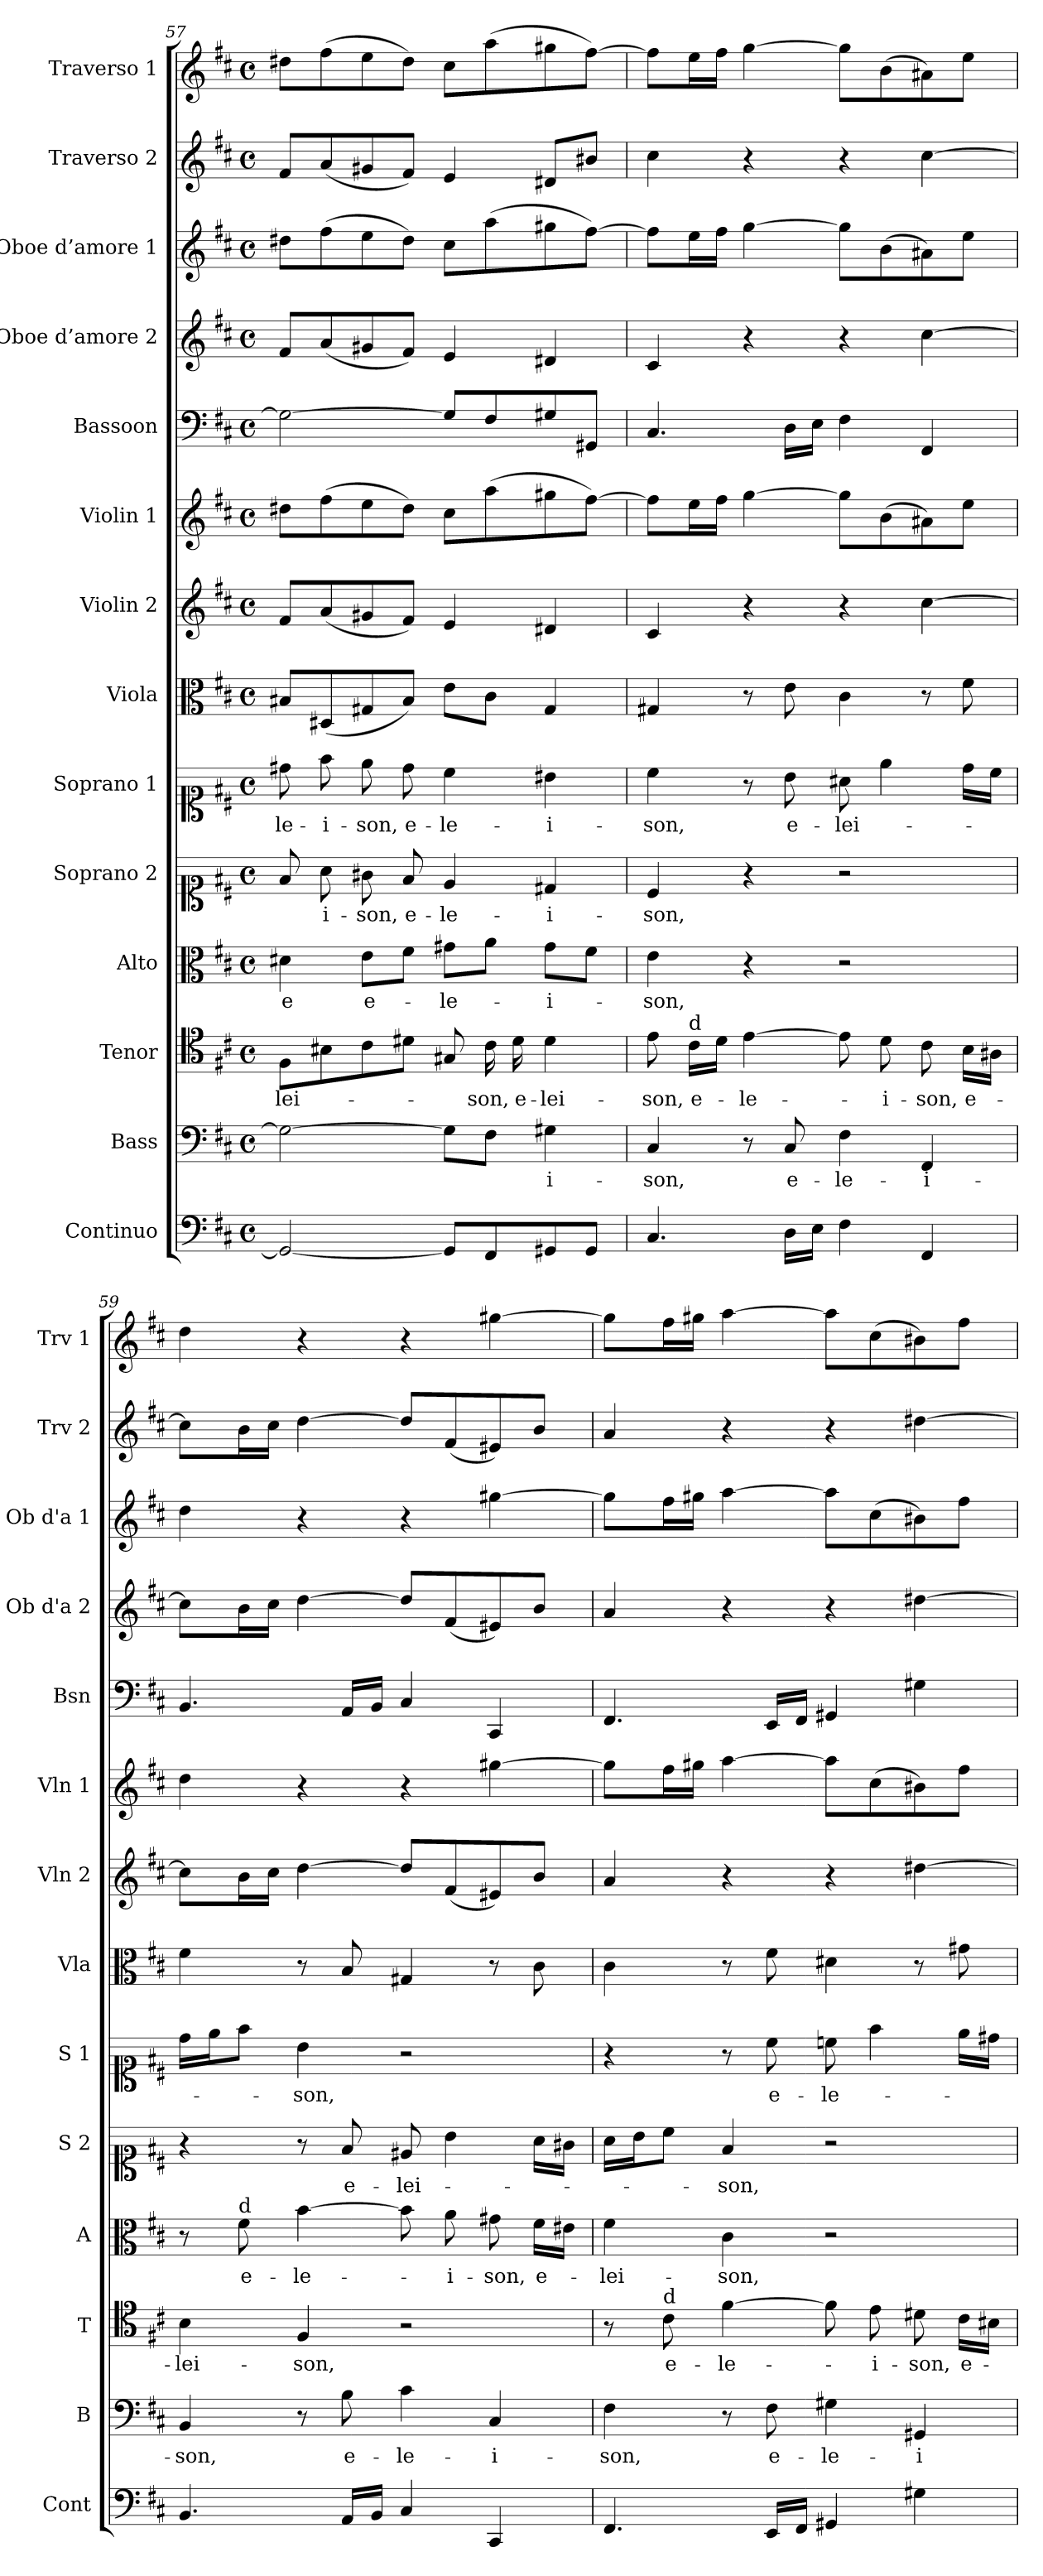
**kern	**kern	**text	**kern	**text	**kern	**text	**kern	**text	**kern	**text	**kern	**kern	**kern	**kern	**kern	**kern	**kern	**kern
*part14	*part13	*part13	*part12	*part12	*part11	*part11	*part10	*part10	*part9	*part9	*part8	*part7	*part6	*part5	*part4	*part3	*part2	*part1
*staff14	*staff13	*staff13	*staff12	*staff12	*staff11	*staff11	*staff10	*staff10	*staff9	*staff9	*staff8	*staff7	*staff6	*staff5	*staff4	*staff3	*staff2	*staff1
*I"Continuo	*I"Bass	*	*I"Tenor	*	*I"Alto	*	*I"Soprano 2	*	*I"Soprano 1	*	*I"Viola	*I"Violin 2	*I"Violin 1	*I"Bassoon	*I"Oboe d’amore 2	*I"Oboe d’amore 1	*I"Traverso 2	*I"Traverso 1
*I'Cont	*I'B	*	*I'T	*	*I'A	*	*I'S 2	*	*I'S 1	*	*I'Vla	*I'Vln 2	*I'Vln 1	*I'Bsn	*I'Ob d'a 2	*I'Ob d'a 1	*I'Trv 2	*I'Trv 1
*clefF4	*clefF4	*	*clefC4	*	*clefC3	*	*clefC1	*	*clefC1	*	*clefC3	*clefG2	*clefG2	*clefF4	*clefG2	*clefG2	*clefG2	*clefG2
*k[f#c#]	*k[f#c#]	*	*k[f#c#]	*	*k[f#c#]	*	*k[f#c#]	*	*k[f#c#]	*	*k[f#c#]	*k[f#c#]	*k[f#c#]	*k[f#c#]	*k[f#c#]	*k[f#c#]	*k[f#c#]	*k[f#c#]
*M4/4	*M4/4	*	*M4/4	*	*M4/4	*	*M4/4	*	*M4/4	*	*M4/4	*M4/4	*M4/4	*M4/4	*M4/4	*M4/4	*M4/4	*M4/4
*met(c)	*met(c)	*	*met(c)	*	*met(c)	*	*met(c)	*	*met(c)	*	*met(c)	*met(c)	*met(c)	*met(c)	*met(c)	*met(c)	*met(c)	*met(c)
=57	=57	=57	=57	=57	=57	=57	=57	=57	=57	=57	=57	=57	=57	=57	=57	=57	=57	=57
!	!	!	!	!LO:LY:b	!	!LO:LY:b	!	!	!	!LO:LY:b	!	!	!	!	!	!	!	!
2GG#/_	2G#\_	.	8F#\L	-lei-	4d#X\	-e	8f#/	.	8dd#X\	-le-	8B#X/L	8f#/L	8dd#X\L	2G#\_	8f#/L	8dd#X\L	8f#/L	8dd#X\L
!	!	!	!	!	!	!	!	!LO:LY:b	!	!LO:LY:b	!	!	!	!	!	!	!	!
.	.	.	8B#X\	.	.	.	8a\	-i-	8ff#\	-i-	(8D#X/	(8a/	(8ff#\	.	(8a/	(8ff#\	(8a/	(8ff#\
!	!	!	!	!	!	!LO:LY:b	!	!LO:LY:b	!	!LO:LY:b	!	!	!	!	!	!	!	!
.	.	.	8c#\	.	8e\L	e-	8g#X\	-son,	8ee\	-son,	8G#X/	8g#X/	8ee\	.	8g#X/	8ee\	8g#X/	8ee\
!	!	!	!	!	!	!	!	!LO:LY:b	!	!LO:LY:b	!	!	!	!	!	!	!	!
.	.	.	8d#X\J	.	8f#\J	.	8f#/	e-	8dd#\	e-	8B#/J)	8f#/J)	8dd#\J)	.	8f#/J)	8dd#\J)	8f#/J)	8dd#\J)
!	!	!	!	!	!	!LO:LY:b	!	!LO:LY:b	!	!LO:LY:b	!	!	!	!	!	!	!	!
8GG#/L]	8G#\L]	.	8G#X/	.	8g#X\L	-le-	4e/	-le-	4cc#\	-le-	8e\L	4e/	8cc#\L	8G#/L]	4e/	8cc#\L	4e/	8cc#\L
!	!	!	!	!LO:LY:b	!	!	!	!	!	!	!	!	!	!	!	!	!	!
8FF#/	8F#\J	.	16c#\	-son,	8a\J	.	.	.	.	.	8c#\J	.	(8aa\	8F#/	.	(8aa\	.	(8aa\
!	!	!	!	!LO:LY:b	!	!	!	!	!	!	!	!	!	!	!	!	!	!
.	.	.	16d#\	e-	.	.	.	.	.	.	.	.	.	.	.	.	.	.
!	!	!LO:LY:b	!	!LO:LY:b	!	!LO:LY:b	!	!LO:LY:b	!	!LO:LY:b	!	!	!	!	!	!	!	!
8GG#X/	4G#X\	-i-	4d#\	-lei-	8g#\L	-i-	4d#X/	-i-	4b#X\	-i-	4G#/	4d#X/	8gg#X\	8G#X/	4d#X/	8gg#X\	8d#X/L	8gg#X\
8GG#/J	.	.	.	.	8f#\J	.	.	.	.	.	.	.	[8ff#\J)	8GG#X/J	.	[8ff#\J)	8b#X/J	[8ff#\J)
!!LO:PB:g=z
=58	=58	=58	=58	=58	=58	=58	=58	=58	=58	=58	=58	=58	=58	=58	=58	=58	=58	=58
!	!	!LO:LY:b	!	!LO:LY:b	!	!LO:LY:b	!	!LO:LY:b	!	!LO:LY:b	!	!	!	!	!	!	!	!
4.C#/	4C#/	-son,	8e\	-son,	4e\	-son,	4c#/	-son,	4cc#\	-son,	4G#X/	4c#/	8ff#\L]	4.C#/	4c#/	8ff#\L]	4cc#\	8ff#\L]
!	!	!	!LO:TX:a:t=d	!	!	!	!	!	!	!	!	!	!	!	!	!	!	!
!	!	!	!	!LO:LY:b	!	!	!	!	!	!	!	!	!	!	!	!	!	!
.	.	.	16c#\LL	e-	.	.	.	.	.	.	.	.	16ee\L	.	.	16ee\L	.	16ee\L
.	.	.	16d\JJ	.	.	.	.	.	.	.	.	.	16ff#\JJ	.	.	16ff#\JJ	.	16ff#\JJ
!	!	!	!	!LO:LY:b	!	!	!	!	!	!	!	!	!	!	!	!	!	!
.	8r	.	[4e\	-le-	4r	.	4r	.	8r	.	8r	4r	[4gg\	.	4r	[4gg\	4r	[4gg\
!	!	!LO:LY:b	!	!	!	!	!	!	!	!LO:LY:b	!	!	!	!	!	!	!	!
16D\LL	8C#/	e-	.	.	.	.	.	.	8b\	e-	8e\	.	.	16D\LL	.	.	.	.
16E\JJ	.	.	.	.	.	.	.	.	.	.	.	.	.	16E\JJ	.	.	.	.
!	!	!LO:LY:b	!	!	!	!	!	!	!	!LO:LY:b	!	!	!	!	!	!	!	!
4F#\	4F#\	-le-	8e\]	.	2r	.	2r	.	8a#X\	-lei-	4c#\	4r	8gg\L]	4F#\	4r	8gg\L]	4r	8gg\L]
!	!	!	!	!LO:LY:b	!	!	!	!	!	!	!	!	!	!	!	!	!	!
.	.	.	8d\	-i-	.	.	.	.	4ee\	.	.	.	(8b\	.	.	(8b\	.	(8b\
!	!	!LO:LY:b	!	!LO:LY:b	!	!	!	!	!	!	!	!	!	!	!	!	!	!
4FF#/	4FF#/	-i-	8c#\	-son,	.	.	.	.	.	.	8r	[4cc#\	8a#X\)	4FF#/	[4cc#\	8a#X\)	[4cc#\	8a#X\)
!	!	!	!	!LO:LY:b	!	!	!	!	!	!	!	!	!	!	!	!	!	!
.	.	.	16B\LL	e-	.	.	.	.	16dd\LL	.	8f#\	.	8ee\J	.	.	8ee\J	.	8ee\J
.	.	.	16A#X\JJ	.	.	.	.	.	16cc#\JJ	.	.	.	.	.	.	.	.	.
=59	=59	=59	=59	=59	=59	=59	=59	=59	=59	=59	=59	=59	=59	=59	=59	=59	=59	=59
!	!	!LO:LY:b	!	!LO:LY:b	!	!	!	!	!	!	!	!	!	!	!	!	!	!
4.BB/	4BB/	-son,	4B\	-lei-	8r	.	4r	.	16dd\LL	.	4f#\	8cc#\L]	4dd\	4.BB/	8cc#\L]	4dd\	8cc#\L]	4dd\
.	.	.	.	.	.	.	.	.	16ee\J	.	.	.	.	.	.	.	.	.
!	!	!	!	!	!LO:TX:a:t=d	!	!	!	!	!	!	!	!	!	!	!	!	!
!	!	!	!	!	!	!LO:LY:b	!	!	!	!	!	!	!	!	!	!	!	!
.	.	.	.	.	8f#\	e-	.	.	8ff#\J	.	.	16b\L	.	.	16b\L	.	16b\L	.
.	.	.	.	.	.	.	.	.	.	.	.	16cc#\JJ	.	.	16cc#\JJ	.	16cc#\JJ	.
!	!	!	!	!LO:LY:b	!	!LO:LY:b	!	!	!	!LO:LY:b	!	!	!	!	!	!	!	!
.	8r	.	4F#/	-son,	[4b\	-le-	8r	.	4b\	-son,	8r	[4dd\	4r	.	[4dd\	4r	[4dd\	4r
!	!	!LO:LY:b	!	!	!	!	!	!LO:LY:b	!	!	!	!	!	!	!	!	!	!
16AA/LL	8B\	e-	.	.	.	.	8f#/	e-	.	.	8B/	.	.	16AA/LL	.	.	.	.
16BB/JJ	.	.	.	.	.	.	.	.	.	.	.	.	.	16BB/JJ	.	.	.	.
!	!	!LO:LY:b	!	!	!	!	!	!LO:LY:b	!	!	!	!	!	!	!	!	!	!
4C#/	4c#\	-le-	2r	.	8b\]	.	8e#X/	-lei-	2r	.	4G#X/	8dd/L]	4r	4C#/	8dd/L]	4r	8dd/L]	4r
!	!	!	!	!	!	!LO:LY:b	!	!	!	!	!	!	!	!	!	!	!	!
.	.	.	.	.	8a\	-i-	4b\	.	.	.	.	(8f#/	.	.	(8f#/	.	(8f#/	.
!	!	!LO:LY:b	!	!	!	!LO:LY:b	!	!	!	!	!	!	!	!	!	!	!	!
4CC#/	4C#/	-i-	.	.	8g#X\	-son,	.	.	.	.	8r	8e#X/)	[4gg#X\	4CC#/	8e#X/)	[4gg#X\	8e#X/)	[4gg#X\
!	!	!	!	!	!	!LO:LY:b	!	!	!	!	!	!	!	!	!	!	!	!
.	.	.	.	.	16f#\LL	e-	16a\LL	.	.	.	8c#\	8b/J	.	.	8b/J	.	8b/J	.
.	.	.	.	.	16e#X\JJ	.	16g#X\JJ	.	.	.	.	.	.	.	.	.	.	.
=60	=60	=60	=60	=60	=60	=60	=60	=60	=60	=60	=60	=60	=60	=60	=60	=60	=60	=60
!	!	!LO:LY:b	!	!	!	!LO:LY:b	!	!	!	!	!	!	!	!	!	!	!	!
4.FF#/	4F#\	-son,	8r	.	4f#\	-lei-	16a\LL	.	4r	.	4c#\	4a/	8gg#\L]	4.FF#/	4a/	8gg#\L]	4a/	8gg#\L]
.	.	.	.	.	.	.	16b\J	.	.	.	.	.	.	.	.	.	.	.
!	!	!	!LO:TX:a:t=d	!	!	!	!	!	!	!	!	!	!	!	!	!	!	!
!	!	!	!	!LO:LY:b	!	!	!	!	!	!	!	!	!	!	!	!	!	!
.	.	.	8c#\	e-	.	.	8cc#\J	.	.	.	.	.	16ff#\L	.	.	16ff#\L	.	16ff#\L
.	.	.	.	.	.	.	.	.	.	.	.	.	16gg#X\JJ	.	.	16gg#X\JJ	.	16gg#X\JJ
!	!	!	!	!LO:LY:b	!	!LO:LY:b	!	!LO:LY:b	!	!	!	!	!	!	!	!	!	!
.	8r	.	[4f#\	-le-	4c#\	-son,	4f#/	-son,	8r	.	8r	4r	[4aa\	.	4r	[4aa\	4r	[4aa\
!	!	!LO:LY:b	!	!	!	!	!	!	!	!LO:LY:b	!	!	!	!	!	!	!	!
16EE/LL	8F#\	e-	.	.	.	.	.	.	8cc#\	e-	8f#\	.	.	16EE/LL	.	.	.	.
16FF#/JJ	.	.	.	.	.	.	.	.	.	.	.	.	.	16FF#/JJ	.	.	.	.
!	!	!LO:LY:b	!	!	!	!	!	!	!	!LO:LY:b	!	!	!	!	!	!	!	!
4GG#X/	4G#X\	-le-	8f#\]	.	2r	.	2r	.	8ccn\	-le-	4d#X\	4r	8aa\L]	4GG#X/	4r	8aa\L]	4r	8aa\L]
!	!	!	!	!LO:LY:b	!	!	!	!	!	!	!	!	!	!	!	!	!	!
.	.	.	8e\	-i-	.	.	.	.	4ff#\	.	.	.	(8cc#\	.	.	(8cc#\	.	(8cc#\
!	!	!LO:LY:b	!	!LO:LY:b	!	!	!	!	!	!	!	!	!	!	!	!	!	!
4G#X\	4GG#X/	-i-	8d#X\	-son,	.	.	.	.	.	.	8r	[4dd#X\	8b#X\)	4G#X\	[4dd#X\	8b#X\)	[4dd#X\	8b#X\)
!	!	!	!	!LO:LY:b	!	!	!	!	!	!	!	!	!	!	!	!	!	!
.	.	.	16c#\LL	e-	.	.	.	.	16ee\LL	.	8g#X\	.	8ff#\J	.	.	8ff#\J	.	8ff#\J
.	.	.	16B#X\JJ	.	.	.	.	.	16dd#X\JJ	.	.	.	.	.	.	.	.	.
=	=	=	=	=	=	=	=	=	=	=	=	=	=	=	=	=	=	=
*-	*-	*-	*-	*-	*-	*-	*-	*-	*-	*-	*-	*-	*-	*-	*-	*-	*-	*-
